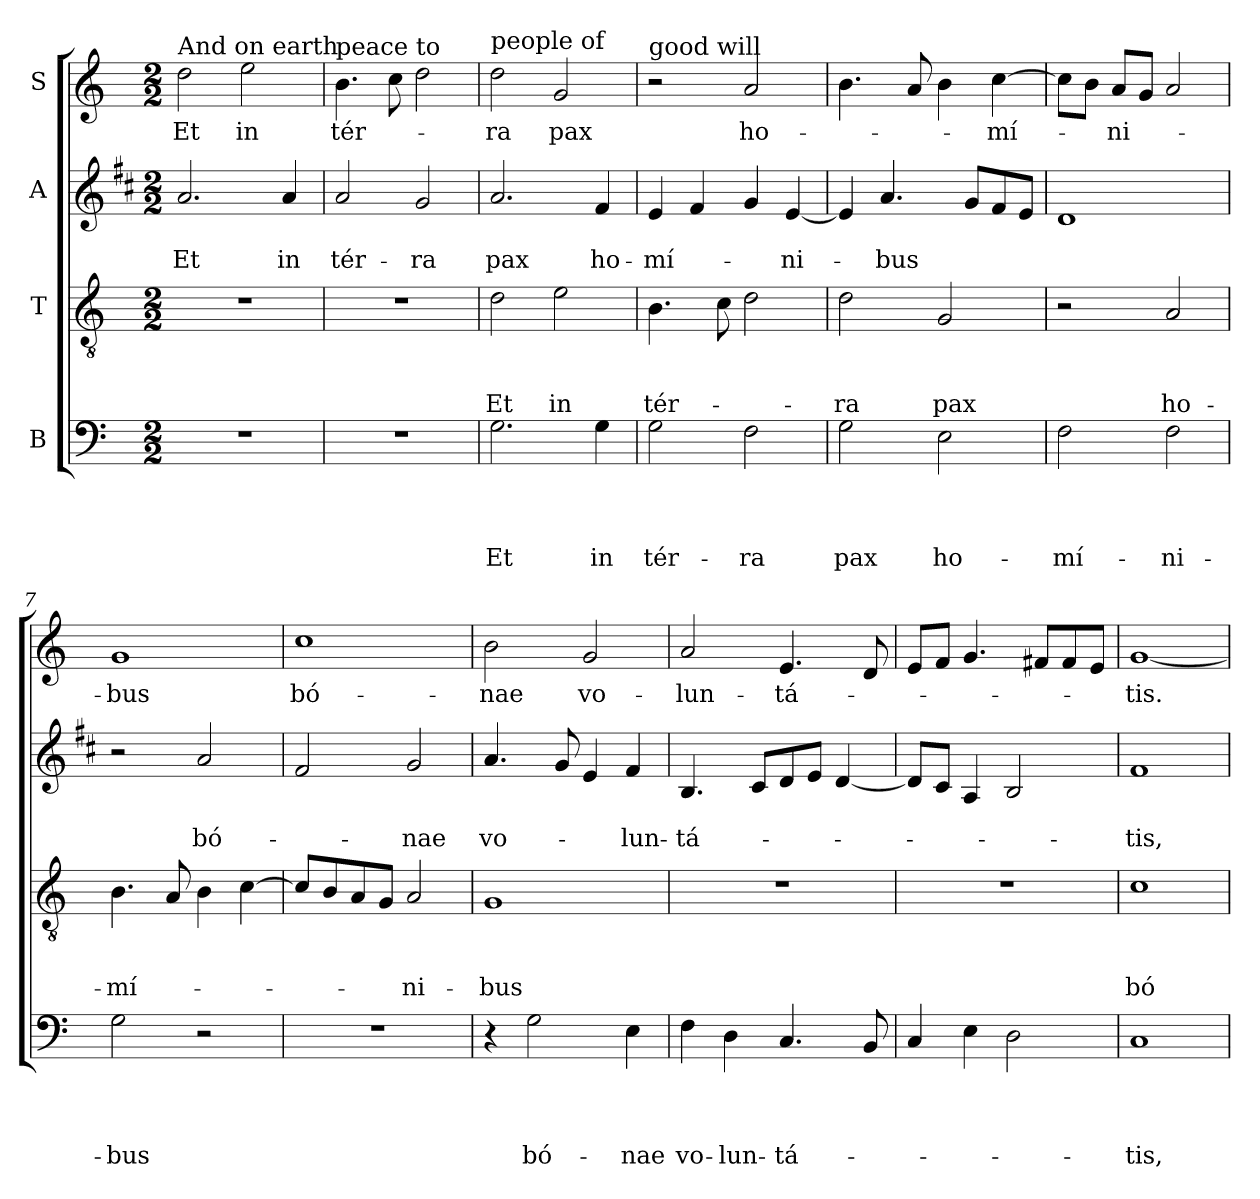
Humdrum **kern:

**kern	**text	**text	**text	**text	**kern	**text	**text	**text	**kern	**text	**text	**kern	**text
*part4	*part4	*part4	*part4	*part4	*part3	*part3	*part3	*part3	*part2	*part2	*part2	*part1	*part1
*staff4	*staff4	*staff4	*staff4	*staff4	*staff3	*staff3	*staff3	*staff3	*staff2	*staff2	*staff2	*staff1	*staff1
*I"B	*	*	*	*	*I"T	*	*	*	*I"A	*	*	*I"S	*
*clefF4	*	*	*	*	*clefGv2	*	*	*	*clefG2	*	*	*clefG2	*
*	*	*	*	*	*	*	*	*	*ITrd1c2	*	*	*	*
*k[]	*	*	*	*	*k[]	*	*	*	*k[]	*	*	*k[]	*
*C:	*	*	*	*	*C:	*	*	*	*C:	*	*	*C:	*
*M2/2	*	*	*	*	*M2/2	*	*	*	*M2/2	*	*	*M2/2	*
=1	=1	=1	=1	=1	=1	=1	=1	=1	=1	=1	=1	=1	=1
!	!	!	!	!	!	!	!	!	!	!	!	!LO:TX:a:t=And on earth	!
!	!	!	!	!	!	!	!	!	!	!	!LO:LY:b	!	!LO:LY:b
1r	.	.	.	.	1r	.	.	.	2.g/	.	Et	2dd\	Et
!	!	!	!	!	!	!	!	!	!	!	!	!	!LO:LY:b
.	.	.	.	.	.	.	.	.	.	.	.	2ee\	in
!	!	!	!	!	!	!	!	!	!	!	!LO:LY:b	!	!
.	.	.	.	.	.	.	.	.	4g/	.	in	.	.
=2	=2	=2	=2	=2	=2	=2	=2	=2	=2	=2	=2	=2	=2
!	!	!	!	!	!	!	!	!	!	!	!	!LO:TX:a:t=peace to	!
!	!	!	!	!	!	!	!	!	!	!	!LO:LY:b	!	!LO:LY:b
1r	.	.	.	.	1r	.	.	.	2g/	.	tér-	4.b\	tér-
.	.	.	.	.	.	.	.	.	.	.	.	8cc\	.
!	!	!	!	!	!	!	!	!	!	!	!LO:LY:b	!	!
.	.	.	.	.	.	.	.	.	2f/	.	-ra	2dd\	.
=3	=3	=3	=3	=3	=3	=3	=3	=3	=3	=3	=3	=3	=3
!	!	!	!	!	!	!	!	!	!	!	!	!LO:TX:a:t=people of	!
!	!	!	!	!LO:LY:b	!	!	!	!LO:LY:b	!	!	!LO:LY:b	!	!LO:LY:b
2.G\	.	.	.	Et	2d\	.	.	Et	2.g/	.	pax	2dd\	-ra
!	!	!	!	!	!	!	!	!LO:LY:b	!	!	!	!	!LO:LY:b
.	.	.	.	.	2e\	.	.	in	.	.	.	2g/	pax
!	!	!	!	!LO:LY:b	!	!	!	!	!	!	!LO:LY:b	!	!
4G\	.	.	.	in	.	.	.	.	4e/	.	ho-	.	.
=4	=4	=4	=4	=4	=4	=4	=4	=4	=4	=4	=4	=4	=4
!	!	!	!	!	!	!	!	!	!	!	!	!LO:TX:a:t=good will	!
!	!	!	!	!LO:LY:b	!	!	!	!LO:LY:b	!	!	!LO:LY:b	!	!
2G\	.	.	.	tér-	4.B\	.	.	tér-	4d/	.	-mí-	2r	.
.	.	.	.	.	.	.	.	.	4e/	.	.	.	.
.	.	.	.	.	8c\	.	.	.	.	.	.	.	.
!	!	!	!	!LO:LY:b	!	!	!	!	!	!	!	!	!LO:LY:b
2F\	.	.	.	-ra	2d\	.	.	.	4f/	.	.	2a/	ho-
!	!	!	!	!	!	!	!	!	!	!	!LO:LY:b	!	!
.	.	.	.	.	.	.	.	.	[4d/	.	-ni-	.	.
=5	=5	=5	=5	=5	=5	=5	=5	=5	=5	=5	=5	=5	=5
!	!	!	!	!LO:LY:b	!	!	!	!LO:LY:b	!	!	!	!	!
2G\	.	.	.	pax	2d\	.	.	-ra	4d/]	.	.	4.b\	.
!	!	!	!	!	!	!	!	!	!	!	!LO:LY:b	!	!
.	.	.	.	.	.	.	.	.	4.g/	.	-bus	.	.
.	.	.	.	.	.	.	.	.	.	.	.	8a/	.
!	!	!	!	!LO:LY:b	!	!	!	!LO:LY:b	!	!	!	!	!
2E\	.	.	.	ho-	2G/	.	.	pax	.	.	.	4b\	.
.	.	.	.	.	.	.	.	.	8f/L	.	.	.	.
!	!	!	!	!	!	!	!	!	!	!	!	!	!LO:LY:b
.	.	.	.	.	.	.	.	.	8e/	.	.	[4cc\	-mí-
.	.	.	.	.	.	.	.	.	8d/J	.	.	.	.
=6	=6	=6	=6	=6	=6	=6	=6	=6	=6	=6	=6	=6	=6
!	!	!	!	!LO:LY:b	!	!	!	!	!	!	!	!	!
2F\	.	.	.	-mí-	2r	.	.	.	1c	.	.	8cc\L]	.
.	.	.	.	.	.	.	.	.	.	.	.	8b\J	.
!	!	!	!	!	!	!	!	!	!	!	!	!	!LO:LY:b
.	.	.	.	.	.	.	.	.	.	.	.	8a/L	-ni-
.	.	.	.	.	.	.	.	.	.	.	.	8g/J	.
!	!	!	!	!LO:LY:b	!	!	!	!LO:LY:b	!	!	!	!	!
2F\	.	.	.	-ni-	2A/	.	.	ho-	.	.	.	2a/	.
!!LO:LB:g=z
=7	=7	=7	=7	=7	=7	=7	=7	=7	=7	=7	=7	=7	=7
!	!	!	!	!LO:LY:b	!	!	!	!LO:LY:b	!	!	!	!	!LO:LY:b
2G\	.	.	.	-bus	4.B\	.	.	-mí-	2r	.	.	1g	-bus
.	.	.	.	.	8A/	.	.	.	.	.	.	.	.
!	!	!	!	!	!	!	!	!	!	!	!LO:LY:b	!	!
2r	.	.	.	.	4B\	.	.	.	2g/	.	bó-	.	.
.	.	.	.	.	[4c\	.	.	.	.	.	.	.	.
=8	=8	=8	=8	=8	=8	=8	=8	=8	=8	=8	=8	=8	=8
!	!	!	!	!	!	!	!	!	!	!	!	!	!LO:LY:b
1r	.	.	.	.	8c/L]	.	.	.	2e/	.	.	1cc	bó-
.	.	.	.	.	8B/	.	.	.	.	.	.	.	.
.	.	.	.	.	8A/	.	.	.	.	.	.	.	.
.	.	.	.	.	8G/J	.	.	.	.	.	.	.	.
!	!	!	!	!	!	!	!	!LO:LY:b	!	!	!LO:LY:b	!	!
.	.	.	.	.	2A/	.	.	-ni-	2f/	.	-nae	.	.
=9	=9	=9	=9	=9	=9	=9	=9	=9	=9	=9	=9	=9	=9
!	!	!	!	!	!	!	!	!LO:LY:b	!	!	!LO:LY:b	!	!LO:LY:b
4r	.	.	.	.	1G	.	.	-bus	4.g/	.	vo-	2b\	-nae
!	!	!	!	!LO:LY:b	!	!	!	!	!	!	!	!	!
2G\	.	.	.	bó-	.	.	.	.	.	.	.	.	.
.	.	.	.	.	.	.	.	.	8f/	.	.	.	.
!	!	!	!	!	!	!	!	!	!	!	!	!	!LO:LY:b
.	.	.	.	.	.	.	.	.	4d/	.	.	2g/	vo-
!	!	!	!	!LO:LY:b	!	!	!	!	!	!	!LO:LY:b	!	!
4E\	.	.	.	-nae	.	.	.	.	4e/	.	-lun-	.	.
=10	=10	=10	=10	=10	=10	=10	=10	=10	=10	=10	=10	=10	=10
!	!	!	!	!LO:LY:b	!	!	!	!	!	!	!LO:LY:b	!	!LO:LY:b
4F\	.	.	.	vo-	1r	.	.	.	4.A/	.	-tá-	2a/	-lun-
!	!	!	!	!LO:LY:b	!	!	!	!	!	!	!	!	!
4D\	.	.	.	-lun-	.	.	.	.	.	.	.	.	.
.	.	.	.	.	.	.	.	.	8B/L	.	.	.	.
!	!	!	!	!LO:LY:b	!	!	!	!	!	!	!	!	!LO:LY:b
4.C/	.	.	.	-tá-	.	.	.	.	8c/	.	.	4.e/	-tá-
.	.	.	.	.	.	.	.	.	8d/J	.	.	.	.
.	.	.	.	.	.	.	.	.	[4c/	.	.	.	.
8BB/	.	.	.	.	.	.	.	.	.	.	.	8d/	.
=11	=11	=11	=11	=11	=11	=11	=11	=11	=11	=11	=11	=11	=11
4C/	.	.	.	.	1r	.	.	.	8c/L]	.	.	8e/L	.
.	.	.	.	.	.	.	.	.	8B/J	.	.	8f/J	.
4E\	.	.	.	.	.	.	.	.	4G/	.	.	4.g/	.
2D\	.	.	.	.	.	.	.	.	2A/	.	.	.	.
.	.	.	.	.	.	.	.	.	.	.	.	8f#/L	.
.	.	.	.	.	.	.	.	.	.	.	.	8f#/	.
.	.	.	.	.	.	.	.	.	.	.	.	8e/J	.
=12	=12	=12	=12	=12	=12	=12	=12	=12	=12	=12	=12	=12	=12
!	!	!	!	!LO:LY:b	!	!	!	!LO:LY:b	!	!	!LO:LY:b	!	!LO:LY:b
1C	.	.	.	-tis,	1c	.	.	bó-	1e	.	-tis,	[1g	-tis.
=	=	=	=	=	=	=	=	=	=	=	=	=	=
*-	*-	*-	*-	*-	*-	*-	*-	*-	*-	*-	*-	*-	*-
